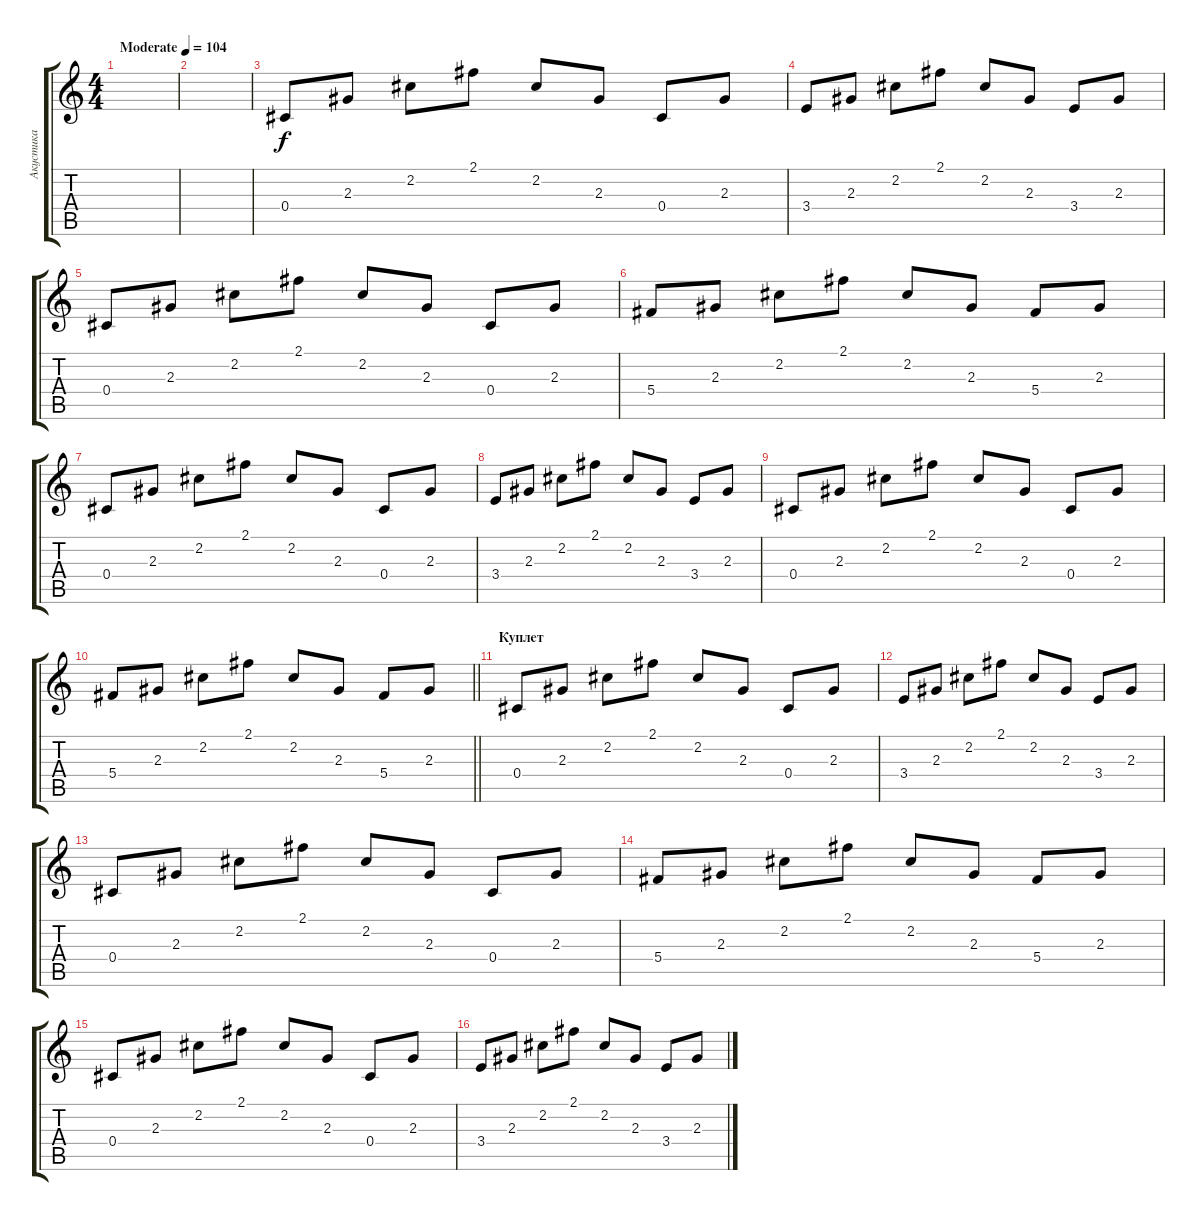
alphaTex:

\track ("Акустика" "Акустика") {instrument acousticguitarsteel}
\staff {score tabs}
\tuning (E4 B3 Gb3 Db3 A2 E2) {hide}
\ts (4 4)
\tempo (104 "Moderate")
\clef g2
\ks c
|
|
0.4.8 2.3.8 2.2.8 2.1.8 2.2.8 2.3.8 0.4.8 2.3.8 |
3.4.8 2.3.8 2.2.8 2.1.8 2.2.8 2.3.8 3.4.8 2.3.8 |
0.4.8 2.3.8 2.2.8 2.1.8 2.2.8 2.3.8 0.4.8 2.3.8 |
5.4.8 2.3.8 2.2.8 2.1.8 2.2.8 2.3.8 5.4.8 2.3.8 |
0.4.8 2.3.8 2.2.8 2.1.8 2.2.8 2.3.8 0.4.8 2.3.8 |
3.4.8 2.3.8 2.2.8 2.1.8 2.2.8 2.3.8 3.4.8 2.3.8 |
0.4.8 2.3.8 2.2.8 2.1.8 2.2.8 2.3.8 0.4.8 2.3.8 |
\barLineRight lightlight
5.4.8 2.3.8 2.2.8 2.1.8 2.2.8 2.3.8 5.4.8 2.3.8 |
\section ("" "Куплет")
0.4.8 2.3.8 2.2.8 2.1.8 2.2.8 2.3.8 0.4.8 2.3.8 |
3.4.8 2.3.8 2.2.8 2.1.8 2.2.8 2.3.8 3.4.8 2.3.8 |
0.4.8 2.3.8 2.2.8 2.1.8 2.2.8 2.3.8 0.4.8 2.3.8 |
5.4.8 2.3.8 2.2.8 2.1.8 2.2.8 2.3.8 5.4.8 2.3.8 |
0.4.8 2.3.8 2.2.8 2.1.8 2.2.8 2.3.8 0.4.8 2.3.8 |
3.4.8 2.3.8 2.2.8 2.1.8 2.2.8 2.3.8 3.4.8 2.3.8
